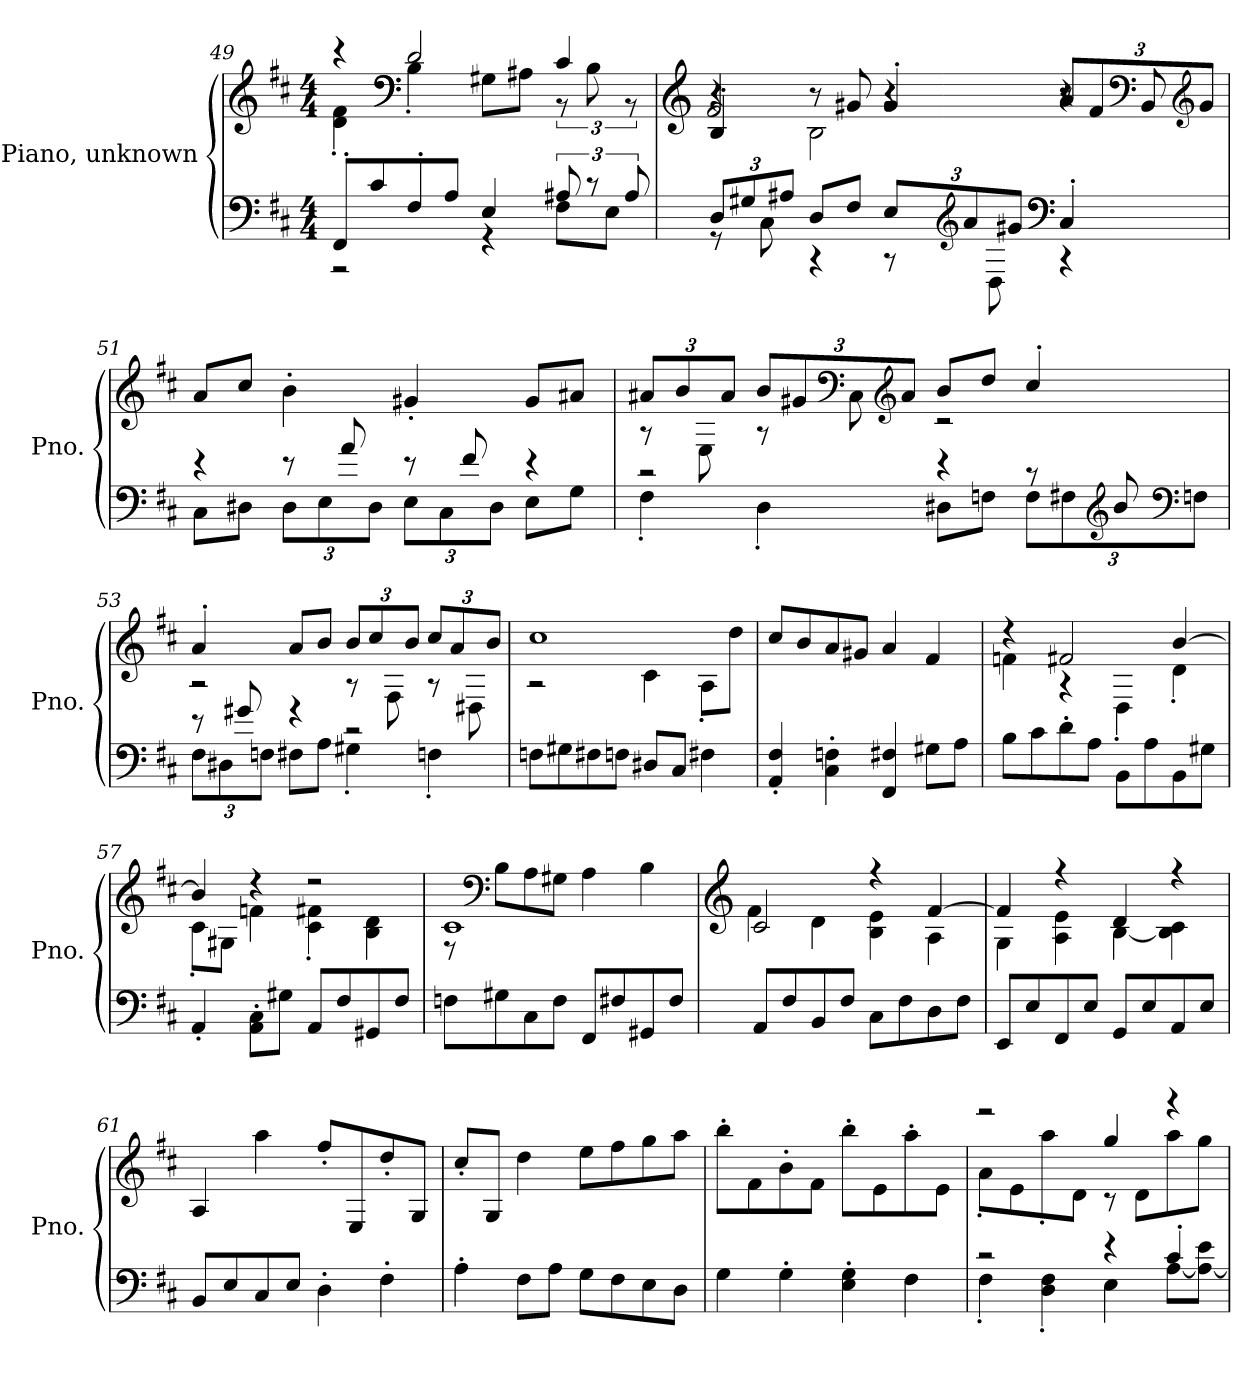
**kern	**kern
*part1	*part1
*staff2	*staff1
*I"Piano, unknown	*
*I'Pno.	*
!!LO:LB:g=z
*clefF4	*clefG2
*k[f#c#]	*k[f#c#]
*M4/4	*M4/4
=49	=49
*^	*^
8FF#'/L	2r	4r	4d\' 4f#\'
8c#/	.	.	.
*	*	*clefF4	*
8F#'/	.	2d/	4B'\
8A/J	.	.	.
4E/	4r	.	8G#X\L
.	.	.	8A#X\J
12A#X/	8F#\L	4c#/	12r
12r	.	.	12B\
.	8E\J	.	.
12A#/	.	.	12r
*	*	*v	*v
=50	=50	=50
*	*	*clefG2
*Xbrackettup	*	*
*	*	*^
*	*	*	*^
12D/L	8r	4B'/	4r	2f#/
12G#X/	.	.	.	.
.	8C#\	.	.	.
12A#X/J	.	.	.	.
8D/L	4r	8r	2B\	.
8F#/J	.	8g#X/	.	.
12E/L	8r	4g#'/	.	4r
*clefG2	*	*	*	*
12a/	.	.	.	.
.	8D\	.	.	.
12g#X/J	.	.	.	.
*clefF4	*	*	*	*
*	*	*Xbrackettup	*	*
4C#'/	4r	12a/L	4r	8r
.	.	12f#/	.	.
*	*	*clefF4	*	*
.	.	.	.	8BB/
*	*	*clefG2	*	*
.	.	12g#/J	.	.
*	*	*v	*v	*v
!!LO:LB:g=z
=51	=51	=51
4r	8C#\L	8a/L
.	8D#X\J	8cc#/J
8r	12D#\L	4b'\
.	12E\	.
8a/	.	.
.	12D#\J	.
8r	12E\L	4g#X'/
.	12C#\	.
8f#/	.	.
.	12D#\J	.
4r	8E\L	8g#/L
.	8G\J	8a#X/J
=52	=52	=52
*	*	*^
2r	4F#'\	12a#X/L	8r
.	.	12b/	.
.	.	.	8E\
.	.	12a#/J	.
.	4D'\	12b/L	8r
.	.	12g#X/	.
*	*	*clefF4	*
.	.	.	8C#\
*	*	*clefG2	*
.	.	12a#/J	.
4r	8D#X\L	8b/L	2r
.	8Fn\J	8dd/J	.
8r	12F\L	4cc#'/	.
.	12F#X\	.	.
*clefG2	*	*	*
8b/	.	.	.
*clefF4	*	*	*
.	12Fn\J	.	.
!!LO:LB:g=z	!!
=53	=53	=53	=53
8r	12F#\L	4a'/	2r
.	12D#X\	.	.
8g#X/	.	.	.
.	12Fn\J	.	.
4r	8F#X\L	8a/L	.
.	8A\J	8b/J	.
2r	4G#X'\	12b/L	8r
.	.	12cc#/	.
.	.	.	8F#\
.	.	12b/J	.
.	4Fn'\	12cc#/L	8r
.	.	12a/	.
.	.	.	8D#X\
.	.	12b/J	.
*v	*v	*	*
=54	=54	=54
8Fn\L	1cc#	2r
8G#X\	.	.
8F#X\	.	.
8Fn\J	.	.
8D#X/L	.	4c#\
8C#/J	.	.
4F#X\	.	8A'\L
.	.	8dd\J
*	*v	*v
=55	=55
4AA/' 4F#/'	8cc#/L
.	8b/
4C#\' 4Fn\'	8a/
.	8g#X/J
4FF#/ 4F#X/	4a/
8G#X\L	4f#/
8A\J	.
!!LO:LB:g=z
=56	=56
*	*^
8B\L	4r	4fn\
8c#\	.	.
8d'\	2f#X/	4r
8A\J	.	.
8BB\L	.	4D'\
8A\	.	.
8BB\	[4b/	4d'\
8G#X\J	.	.
=57	=57	=57
4AA'/	4b/]	8c#'\L
.	.	8G#X\J
8AA\' 8C#\'L	4r	4fn\
8G#X\J	.	.
8AA/L	2r	4c#\' 4f#X\'
8F#/	.	.
8GG#X/	.	4B\ 4d\
8F#/J	.	.
=58	=58	=58
8Fn\L	1c#	8r
*	*clefF4	*
8G#X\	.	8B\L
8C#\	.	8A\
8F\J	.	8G#X\J
8FF#/L	.	4A\
8F#X/	.	.
8GG#X/	.	4B\
8F#/J	.	.
=59	=59	=59
*	*clefG2	*
8AA/L	2c#/	4f#\
8F#/	.	.
8BB/	.	4d\
8F#/J	.	.
8C#\L	4r	4B\ 4e\
8F#\	.	.
8D\	[4f#/	4A\
8F#\J	.	.
!!LO:PB:g=z	!!
=60	=60	=60
8EE/L	4f#/]	4G\
8E/	.	.
8FF#/	4r	4A\ 4e\
8E/J	.	.
8GG/L	4d/	[4B\
8E/	.	.
8AA/	4r	4B\] 4c#\
8E/J	.	.
*	*v	*v
=61	=61
8BB/L	4A/
8E/	.
8C#/	4aa\
8E/J	.
4D'\	8ff#'/L
.	8E/
4F#'\	8dd'/
.	8G/J
=62	=62
4A'\	8cc#'/L
.	8G/J
8F#\L	4dd\
8A\J	.
8G\L	8ee\L
8F#\	8ff#\
8E\	8gg\
8D\J	8aa\J
=63	=63
4G\	8bb'\L
.	8f#\
4G'\	8b'\
.	8f#\J
4E\' 4G\'	8bb'\L
.	8e\
4F#\	8aa'\
.	8e\J
=64	=64
*^	*^
2r	4F#'\	2r	8a'\L
.	.	.	8e\
.	4D\' 4F#\'	.	8aa'\
.	.	.	8d\J
4r	4E\	4gg/	8r
.	.	.	8d\L
4c#'/	[8A\L	4r	8aa\
.	8A\_ 8e\J	.	8gg\J
*v	*v	*	*
*	*v	*v
=	=
*-	*-
